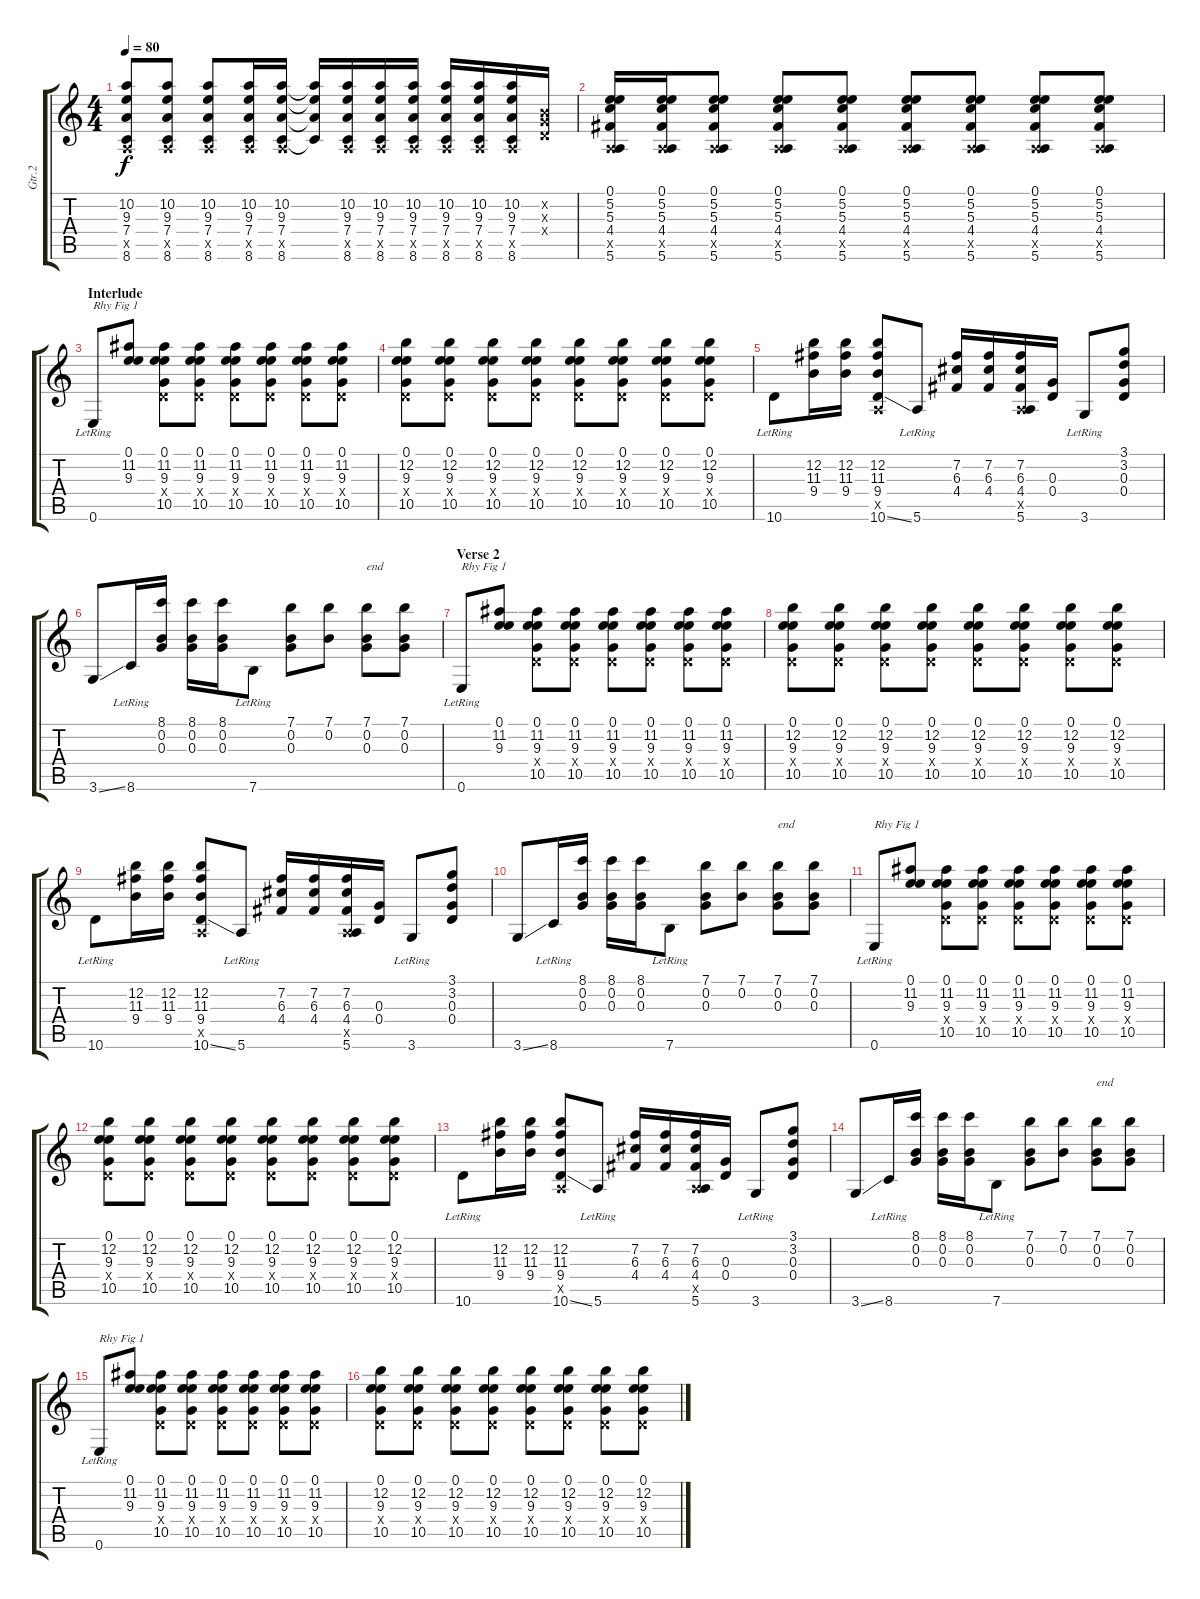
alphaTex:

\track ("Gtr.2" "Gtr.2") {instrument electricguitarclean}
\staff {score tabs}
\tuning (E4 B3 G3 D3 A2 E2) {hide}
\ts (4 4)
\tempo 80
\clef g2
\ks c
(10.2 9.3 7.4 0.5{x} 8.6).8{dy f} (10.2 9.3 7.4 0.5{x} 8.6).8 (10.2 9.3 7.4 0.5{x} 8.6).8 (10.2 9.3 7.4 0.5{x} 8.6).16 (10.2 9.3 7.4 0.5{x} 8.6).16 (10.2{t} 9.3{t} 7.4{t} 8.6{t}).16 (10.2 9.3 7.4 0.5{x} 8.6).16 (10.2 9.3 7.4 0.5{x} 8.6).16 (10.2 9.3 7.4 0.5{x} 8.6).16 (10.2 9.3 7.4 0.5{x} 8.6).16 (10.2 9.3 7.4 0.5{x} 8.6).16 (10.2 9.3 7.4 0.5{x} 8.6).16 (0.2{x} 0.3{x} 0.4{x}).16 |
(0.1 5.2 5.3 4.4 0.5{x} 5.6).16 (0.1 5.2 5.3 4.4 0.5{x} 5.6).16 (0.1 5.2 5.3 4.4 0.5{x} 5.6).8 (0.1 5.2 5.3 4.4 0.5{x} 5.6).8 (0.1 5.2 5.3 4.4 0.5{x} 5.6).8 (0.1 5.2 5.3 4.4 0.5{x} 5.6).8 (0.1 5.2 5.3 4.4 0.5{x} 5.6).8 (0.1 5.2 5.3 4.4 0.5{x} 5.6).8 (0.1 5.2 5.3 4.4 0.5{x} 5.6).8 |
\section ("" "Interlude")
0.6{lr}.8{txt "Rhy Fig 1"} (0.1 11.2 9.3).8 (0.1 11.2 9.3 0.4{x} 10.5).8 (0.1 11.2 9.3 0.4{x} 10.5).8 (0.1 11.2 9.3 0.4{x} 10.5).8 (0.1 11.2 9.3 0.4{x} 10.5).8 (0.1 11.2 9.3 0.4{x} 10.5).8 (0.1 11.2 9.3 0.4{x} 10.5).8 |
(0.1 12.2 9.3 0.4{x} 10.5).8 (0.1 12.2 9.3 0.4{x} 10.5).8 (0.1 12.2 9.3 0.4{x} 10.5).8 (0.1 12.2 9.3 0.4{x} 10.5).8 (0.1 12.2 9.3 0.4{x} 10.5).8 (0.1 12.2 9.3 0.4{x} 10.5).8 (0.1 12.2 9.3 0.4{x} 10.5).8 (0.1 12.2 9.3 0.4{x} 10.5).8 |
10.6{lr}.8 (12.2 11.3 9.4).16 (12.2 11.3 9.4).16 (12.2 11.3 9.4 0.5{x} 10.6{ss}).8 5.6{lr}.8 (7.2 6.3 4.4).16 (7.2 6.3 4.4).16 (7.2 6.3 4.4 0.5{x} 5.6).16 (0.3 0.4).16 3.6{lr}.8 (3.1 3.2 0.3 0.4).8 |
3.6{ss}.8 8.6{lr}.16 (8.1 0.2 0.3).16 (8.1 0.2 0.3).16 (8.1 0.2 0.3).16 7.6{lr}.8 (7.1 0.2 0.3).8 (7.1 0.2).8 (7.1 0.2 0.3).8{txt "end"} (7.1 0.2 0.3).8 |
\section ("" "Verse 2")
0.6{lr}.8{txt "Rhy Fig 1"} (0.1 11.2 9.3).8 (0.1 11.2 9.3 0.4{x} 10.5).8 (0.1 11.2 9.3 0.4{x} 10.5).8 (0.1 11.2 9.3 0.4{x} 10.5).8 (0.1 11.2 9.3 0.4{x} 10.5).8 (0.1 11.2 9.3 0.4{x} 10.5).8 (0.1 11.2 9.3 0.4{x} 10.5).8 |
(0.1 12.2 9.3 0.4{x} 10.5).8 (0.1 12.2 9.3 0.4{x} 10.5).8 (0.1 12.2 9.3 0.4{x} 10.5).8 (0.1 12.2 9.3 0.4{x} 10.5).8 (0.1 12.2 9.3 0.4{x} 10.5).8 (0.1 12.2 9.3 0.4{x} 10.5).8 (0.1 12.2 9.3 0.4{x} 10.5).8 (0.1 12.2 9.3 0.4{x} 10.5).8 |
10.6{lr}.8 (12.2 11.3 9.4).16 (12.2 11.3 9.4).16 (12.2 11.3 9.4 0.5{x} 10.6{ss}).8 5.6{lr}.8 (7.2 6.3 4.4).16 (7.2 6.3 4.4).16 (7.2 6.3 4.4 0.5{x} 5.6).16 (0.3 0.4).16 3.6{lr}.8 (3.1 3.2 0.3 0.4).8 |
3.6{ss}.8 8.6{lr}.16 (8.1 0.2 0.3).16 (8.1 0.2 0.3).16 (8.1 0.2 0.3).16 7.6{lr}.8 (7.1 0.2 0.3).8 (7.1 0.2).8 (7.1 0.2 0.3).8{txt "end"} (7.1 0.2 0.3).8 |
0.6{lr}.8{txt "Rhy Fig 1"} (0.1 11.2 9.3).8 (0.1 11.2 9.3 0.4{x} 10.5).8 (0.1 11.2 9.3 0.4{x} 10.5).8 (0.1 11.2 9.3 0.4{x} 10.5).8 (0.1 11.2 9.3 0.4{x} 10.5).8 (0.1 11.2 9.3 0.4{x} 10.5).8 (0.1 11.2 9.3 0.4{x} 10.5).8 |
(0.1 12.2 9.3 0.4{x} 10.5).8 (0.1 12.2 9.3 0.4{x} 10.5).8 (0.1 12.2 9.3 0.4{x} 10.5).8 (0.1 12.2 9.3 0.4{x} 10.5).8 (0.1 12.2 9.3 0.4{x} 10.5).8 (0.1 12.2 9.3 0.4{x} 10.5).8 (0.1 12.2 9.3 0.4{x} 10.5).8 (0.1 12.2 9.3 0.4{x} 10.5).8 |
10.6{lr}.8 (12.2 11.3 9.4).16 (12.2 11.3 9.4).16 (12.2 11.3 9.4 0.5{x} 10.6{ss}).8 5.6{lr}.8 (7.2 6.3 4.4).16 (7.2 6.3 4.4).16 (7.2 6.3 4.4 0.5{x} 5.6).16 (0.3 0.4).16 3.6{lr}.8 (3.1 3.2 0.3 0.4).8 |
3.6{ss}.8 8.6{lr}.16 (8.1 0.2 0.3).16 (8.1 0.2 0.3).16 (8.1 0.2 0.3).16 7.6{lr}.8 (7.1 0.2 0.3).8 (7.1 0.2).8 (7.1 0.2 0.3).8{txt "end"} (7.1 0.2 0.3).8 |
0.6{lr}.8{txt "Rhy Fig 1"} (0.1 11.2 9.3).8 (0.1 11.2 9.3 0.4{x} 10.5).8 (0.1 11.2 9.3 0.4{x} 10.5).8 (0.1 11.2 9.3 0.4{x} 10.5).8 (0.1 11.2 9.3 0.4{x} 10.5).8 (0.1 11.2 9.3 0.4{x} 10.5).8 (0.1 11.2 9.3 0.4{x} 10.5).8 |
(0.1 12.2 9.3 0.4{x} 10.5).8 (0.1 12.2 9.3 0.4{x} 10.5).8 (0.1 12.2 9.3 0.4{x} 10.5).8 (0.1 12.2 9.3 0.4{x} 10.5).8 (0.1 12.2 9.3 0.4{x} 10.5).8 (0.1 12.2 9.3 0.4{x} 10.5).8 (0.1 12.2 9.3 0.4{x} 10.5).8 (0.1 12.2 9.3 0.4{x} 10.5).8
